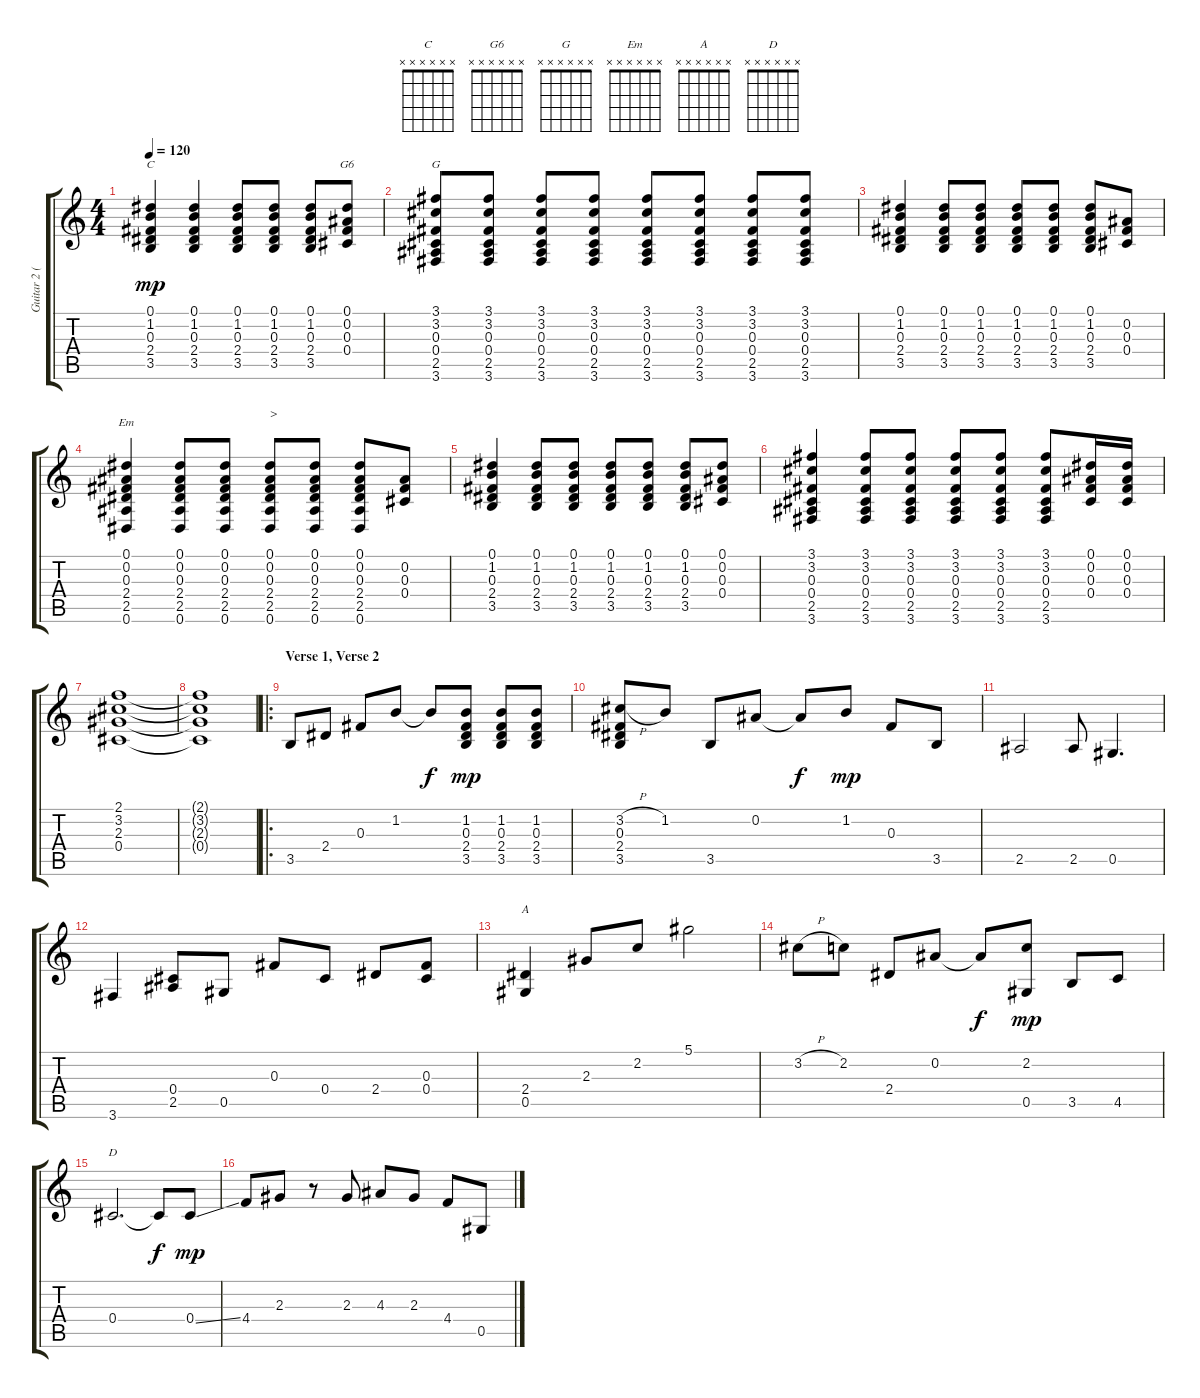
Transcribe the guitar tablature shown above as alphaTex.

\track ("Guitar 2 (Izzy)" "Guitar 2 (") {instrument acousticguitarsteel}
\staff {score tabs}
\tuning (Eb4 Bb3 Gb3 Db3 Ab2 Eb2) {hide}
\chord ("C" x x x x x x)
\chord ("G6" x x x x x x)
\chord ("G" x x x x x x)
\chord ("Em" x x x x x x)
\chord ("A" x x x x x x)
\chord ("D" x x x x x x)
\ts (4 4)
\tempo 120
\clef g2
\ks c
(0.1 1.2 0.3 2.4 3.5).4{ch "C" dy mp} (0.1 1.2 0.3 2.4 3.5).4 (0.1 1.2 0.3 2.4 3.5).8 (0.1 1.2 0.3 2.4 3.5).8 (0.1 1.2 0.3 2.4 3.5).8 (0.1 0.2 0.3 0.4).8{ch "G6"} |
(3.1 3.2 0.3 0.4 2.5 3.6).8{ch "G"} (3.1 3.2 0.3 0.4 2.5 3.6).8 (3.1 3.2 0.3 0.4 2.5 3.6).8 (3.1 3.2 0.3 0.4 2.5 3.6).8 (3.1 3.2 0.3 0.4 2.5 3.6).8 (3.1 3.2 0.3 0.4 2.5 3.6).8 (3.1 3.2 0.3 0.4 2.5 3.6).8 (3.1 3.2 0.3 0.4 2.5 3.6).8 |
(0.1 1.2 0.3 2.4 3.5).4 (0.1 1.2 0.3 2.4 3.5).8 (0.1 1.2 0.3 2.4 3.5).8 (0.1 1.2 0.3 2.4 3.5).8 (0.1 1.2 0.3 2.4 3.5).8 (0.1 1.2 0.3 2.4 3.5).8 (0.2 0.3 0.4).8 |
(0.1 0.2 0.3 2.4 2.5 0.6).4{ch "Em"} (0.1 0.2 0.3 2.4 2.5 0.6).8 (0.1 0.2 0.3 2.4 2.5 0.6).8 (0.1 0.2 0.3 2.4 2.5 0.6).8{txt ">"} (0.1 0.2 0.3 2.4 2.5 0.6).8 (0.1 0.2 0.3 2.4 2.5 0.6).8 (0.2 0.3 0.4).8 |
(0.1 1.2 0.3 2.4 3.5).4 (0.1 1.2 0.3 2.4 3.5).8 (0.1 1.2 0.3 2.4 3.5).8 (0.1 1.2 0.3 2.4 3.5).8 (0.1 1.2 0.3 2.4 3.5).8 (0.1 1.2 0.3 2.4 3.5).8 (0.1 0.2 0.3 0.4).8 |
(3.1 3.2 0.3 0.4 2.5 3.6).4 (3.1 3.2 0.3 0.4 2.5 3.6).8 (3.1 3.2 0.3 0.4 2.5 3.6).8 (3.1 3.2 0.3 0.4 2.5 3.6).8 (3.1 3.2 0.3 0.4 2.5 3.6).8 (3.1 3.2 0.3 0.4 2.5 3.6).8 (0.1 0.2 0.3 0.4).16 (0.1 0.2 0.3 0.4).16 |
(2.1 3.2 2.3 0.4).1 |
(2.1{t} 3.2{t} 2.3{t} 0.4{t}).1 |
\ro
\section ("" "Verse 1, Verse 2")
3.5.8 2.4.8 0.3.8 1.2.8 1.2{t}.8{dy f} (1.2 0.3 2.4 3.5).8{dy mp} (1.2 0.3 2.4 3.5).8 (1.2 0.3 2.4 3.5).8 |
(3.2{h} 0.3 2.4 3.5).8 1.2.8 3.5.8 0.2.8 0.2{t}.8{dy f} 1.2.8{dy mp} 0.3.8 3.5.8 |
2.5.2 2.5.8 0.5.4{d} |
3.6.4 (0.4 2.5).8 0.5.8 0.3.8 0.4.8 2.4.8 (0.3 0.4).8 |
(2.4 0.5).4{ch "A"} 2.3.8 2.2.8 5.1.2 |
3.2{h}.8 2.2.8 2.4.8 0.2.8 0.2{t}.8{dy f} (2.2 0.5).8{dy mp} 3.5.8 4.5.8 |
0.4.2{d ch "D"} 0.4{t}.8{dy f} 0.4{ss}.8{dy mp} |
4.4.8 2.3.8 r.8 2.3.8 4.3.8 2.3.8 4.4.8 0.5.8
